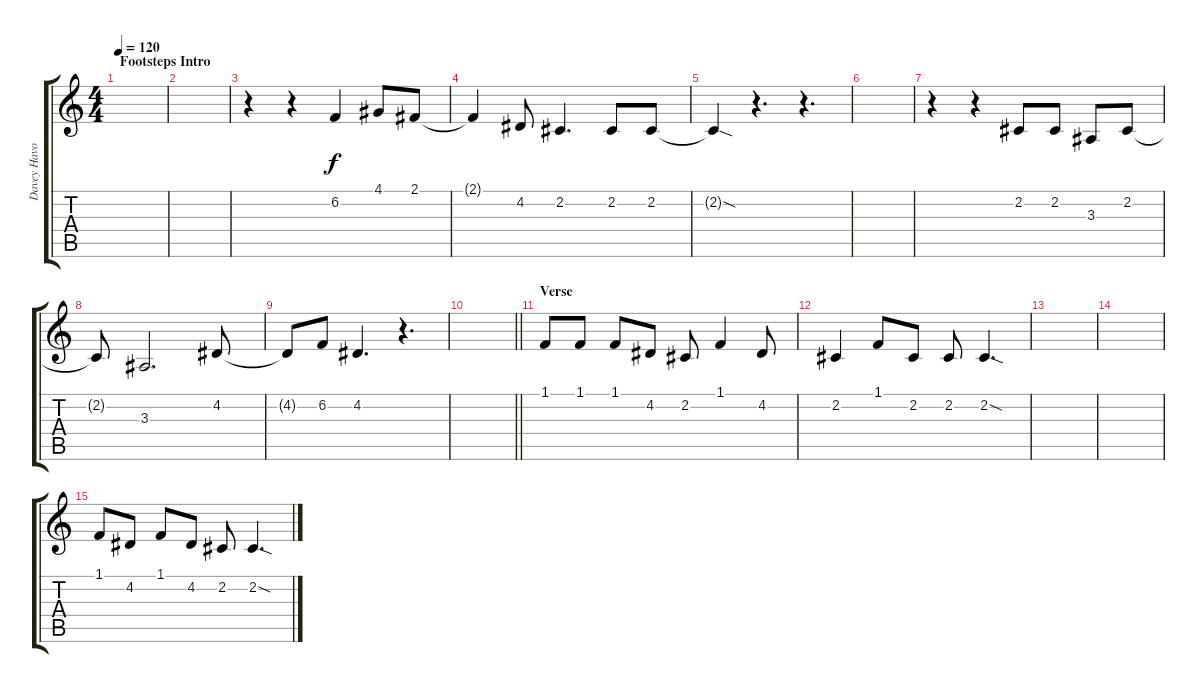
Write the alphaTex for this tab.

\track ("Davey Havok (Vocals)" "Davey Havo") {instrument clarinet}
\staff {score tabs}
\tuning (E4 B3 G3 D3 A2 E2) {hide}
\ts (4 4)
\section ("" "Footsteps Intro")
\tempo 120
\clef g2
\ks c
|
|
r.4 r.4 6.2.4 4.1.8 2.1.8 |
2.1{t}.4 4.2.8 2.2.4{d} 2.2.8 2.2.8 |
2.2{sod t}.4 r.4{d} r.4{d} |
|
r.4 r.4 2.2.8 2.2.8 3.3.8 2.2.8 |
2.2{t}.8 3.3.2{d} 4.2.8 |
4.2{t}.8 6.2.8 4.2.4{d} r.4{d} |
\barLineRight lightlight
|
\section ("" "Verse")
1.1.8 1.1.8 1.1.8 4.2.8 2.2.8 1.1.4 4.2.8 |
2.2.4 1.1.8 2.2.8 2.2.8 2.2{sod}.4{d} |
|
|
1.1.8 4.2.8 1.1.8 4.2.8 2.2.8 2.2{sod}.4{d}
